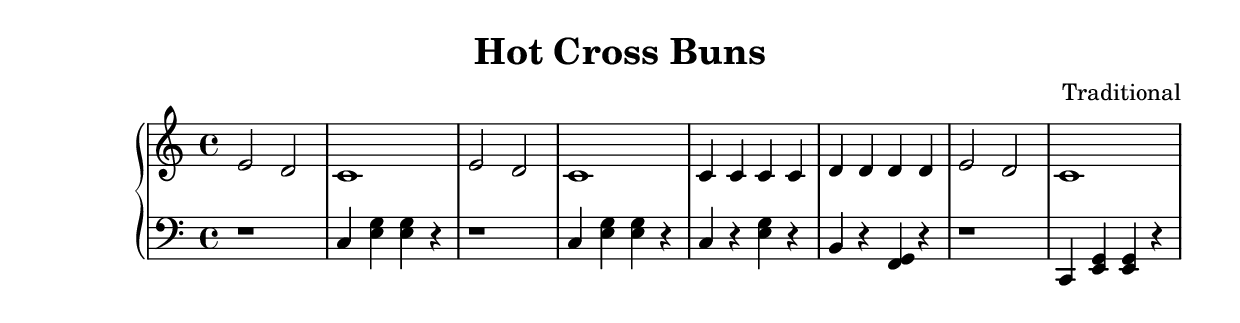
\header {
  title = "Hot Cross Buns"
  composer = "Traditional"
}

\version "2.16.2"

upper = \relative c' {
  \clef treble
  \key c \major
  \time 4/4
  e2 d2 c1 e2 d2 c1 c4 c c c d d d d e2 d2 c1
}

lower = \relative c {
  \clef bass
  \key c \major
  \time 4/4
  r1 c4 <e g> <e g> r r1 c4 <e g> <e g> r c r <e g> r b r <f g> r r1 c4 <e g> <e g> r
}

\score {
  \new PianoStaff <<
     \new Staff = "upper" \upper
     \new Staff = "lower" \lower
  >>
}